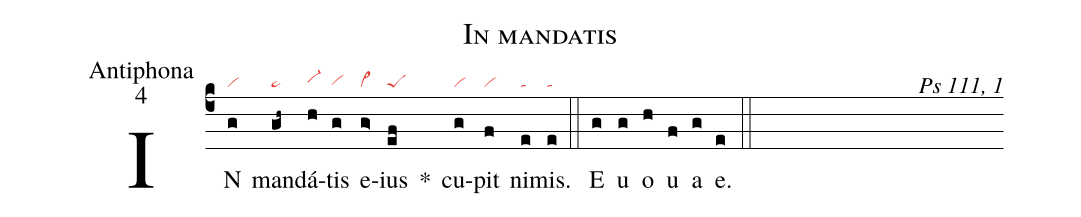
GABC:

name:In mandatis;
office-part:Antiphona;
mode:4;
commentary:Ps 111, 1;
nabc-lines:1;
%%
(c4) IN(g|vi) man(gh~|ta>)dá(h|vi-hh)tis(g|vihg) e(g>|vi>)ius(ef|peS) *() cu(g|vi)pit(f|vi) ni(e|ta)mis.(e|ta) (::)
<eu>E(g) u(g) o(h) u(f) a(g) e.(e) </eu>(::)
